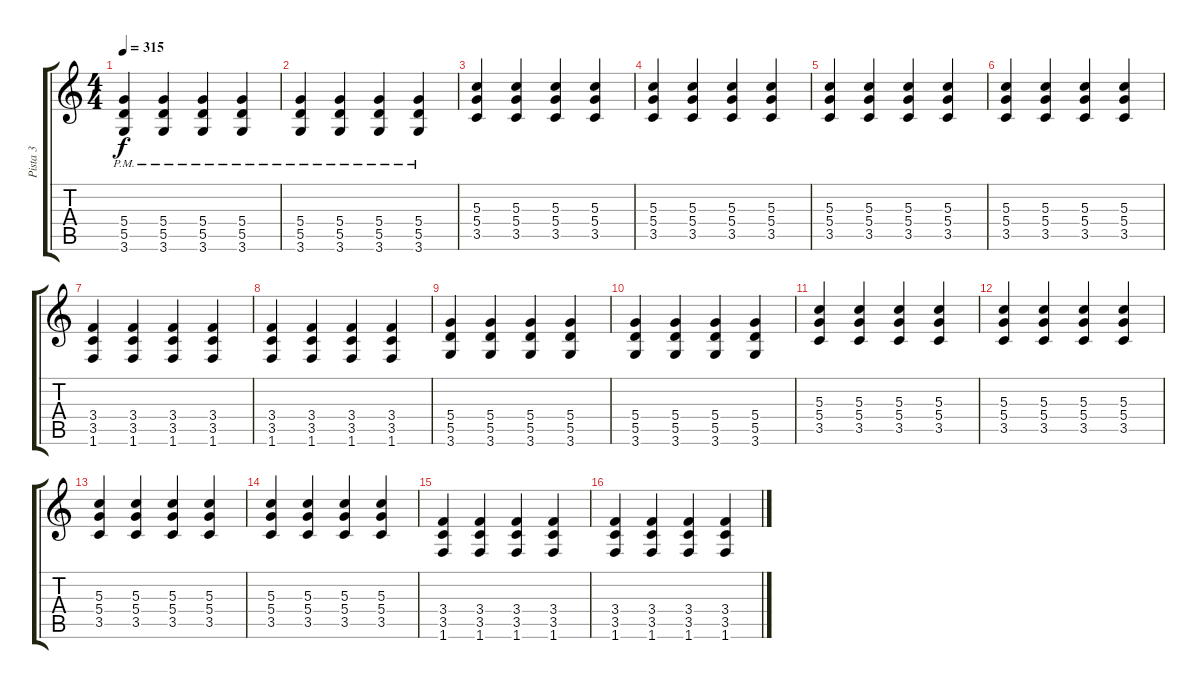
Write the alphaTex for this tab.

\track ("Pista 3" "Pista 3") {instrument distortionguitar}
\staff {score tabs}
\tuning (E4 B3 G3 D3 A2 E2) {hide}
\ts (4 4)
\tempo 315
\clef g2
\ks c
(5.4{pm} 5.5{pm} 3.6{pm}).4{dy f} (5.4{pm} 5.5{pm} 3.6{pm}).4 (5.4{pm} 5.5{pm} 3.6{pm}).4 (5.4{pm} 5.5{pm} 3.6{pm}).4 |
(5.4{pm} 5.5{pm} 3.6{pm}).4 (5.4{pm} 5.5{pm} 3.6{pm}).4 (5.4{pm} 5.5{pm} 3.6{pm}).4 (5.4{pm} 5.5{pm} 3.6{pm}).4 |
(5.3 5.4 3.5).4 (5.3 5.4 3.5).4 (5.3 5.4 3.5).4 (5.3 5.4 3.5).4 |
(5.3 5.4 3.5).4 (5.3 5.4 3.5).4 (5.3 5.4 3.5).4 (5.3 5.4 3.5).4 |
(5.3 5.4 3.5).4 (5.3 5.4 3.5).4 (5.3 5.4 3.5).4 (5.3 5.4 3.5).4 |
(5.3 5.4 3.5).4 (5.3 5.4 3.5).4 (5.3 5.4 3.5).4 (5.3 5.4 3.5).4 |
(3.4 3.5 1.6).4 (3.4 3.5 1.6).4 (3.4 3.5 1.6).4 (3.4 3.5 1.6).4 |
(3.4 3.5 1.6).4 (3.4 3.5 1.6).4 (3.4 3.5 1.6).4 (3.4 3.5 1.6).4 |
(5.4 5.5 3.6).4 (5.4 5.5 3.6).4 (5.4 5.5 3.6).4 (5.4 5.5 3.6).4 |
(5.4 5.5 3.6).4 (5.4 5.5 3.6).4 (5.4 5.5 3.6).4 (5.4 5.5 3.6).4 |
(5.3 5.4 3.5).4 (5.3 5.4 3.5).4 (5.3 5.4 3.5).4 (5.3 5.4 3.5).4 |
(5.3 5.4 3.5).4 (5.3 5.4 3.5).4 (5.3 5.4 3.5).4 (5.3 5.4 3.5).4 |
(5.3 5.4 3.5).4 (5.3 5.4 3.5).4 (5.3 5.4 3.5).4 (5.3 5.4 3.5).4 |
(5.3 5.4 3.5).4 (5.3 5.4 3.5).4 (5.3 5.4 3.5).4 (5.3 5.4 3.5).4 |
(3.4 3.5 1.6).4 (3.4 3.5 1.6).4 (3.4 3.5 1.6).4 (3.4 3.5 1.6).4 |
(3.4 3.5 1.6).4 (3.4 3.5 1.6).4 (3.4 3.5 1.6).4 (3.4 3.5 1.6).4
